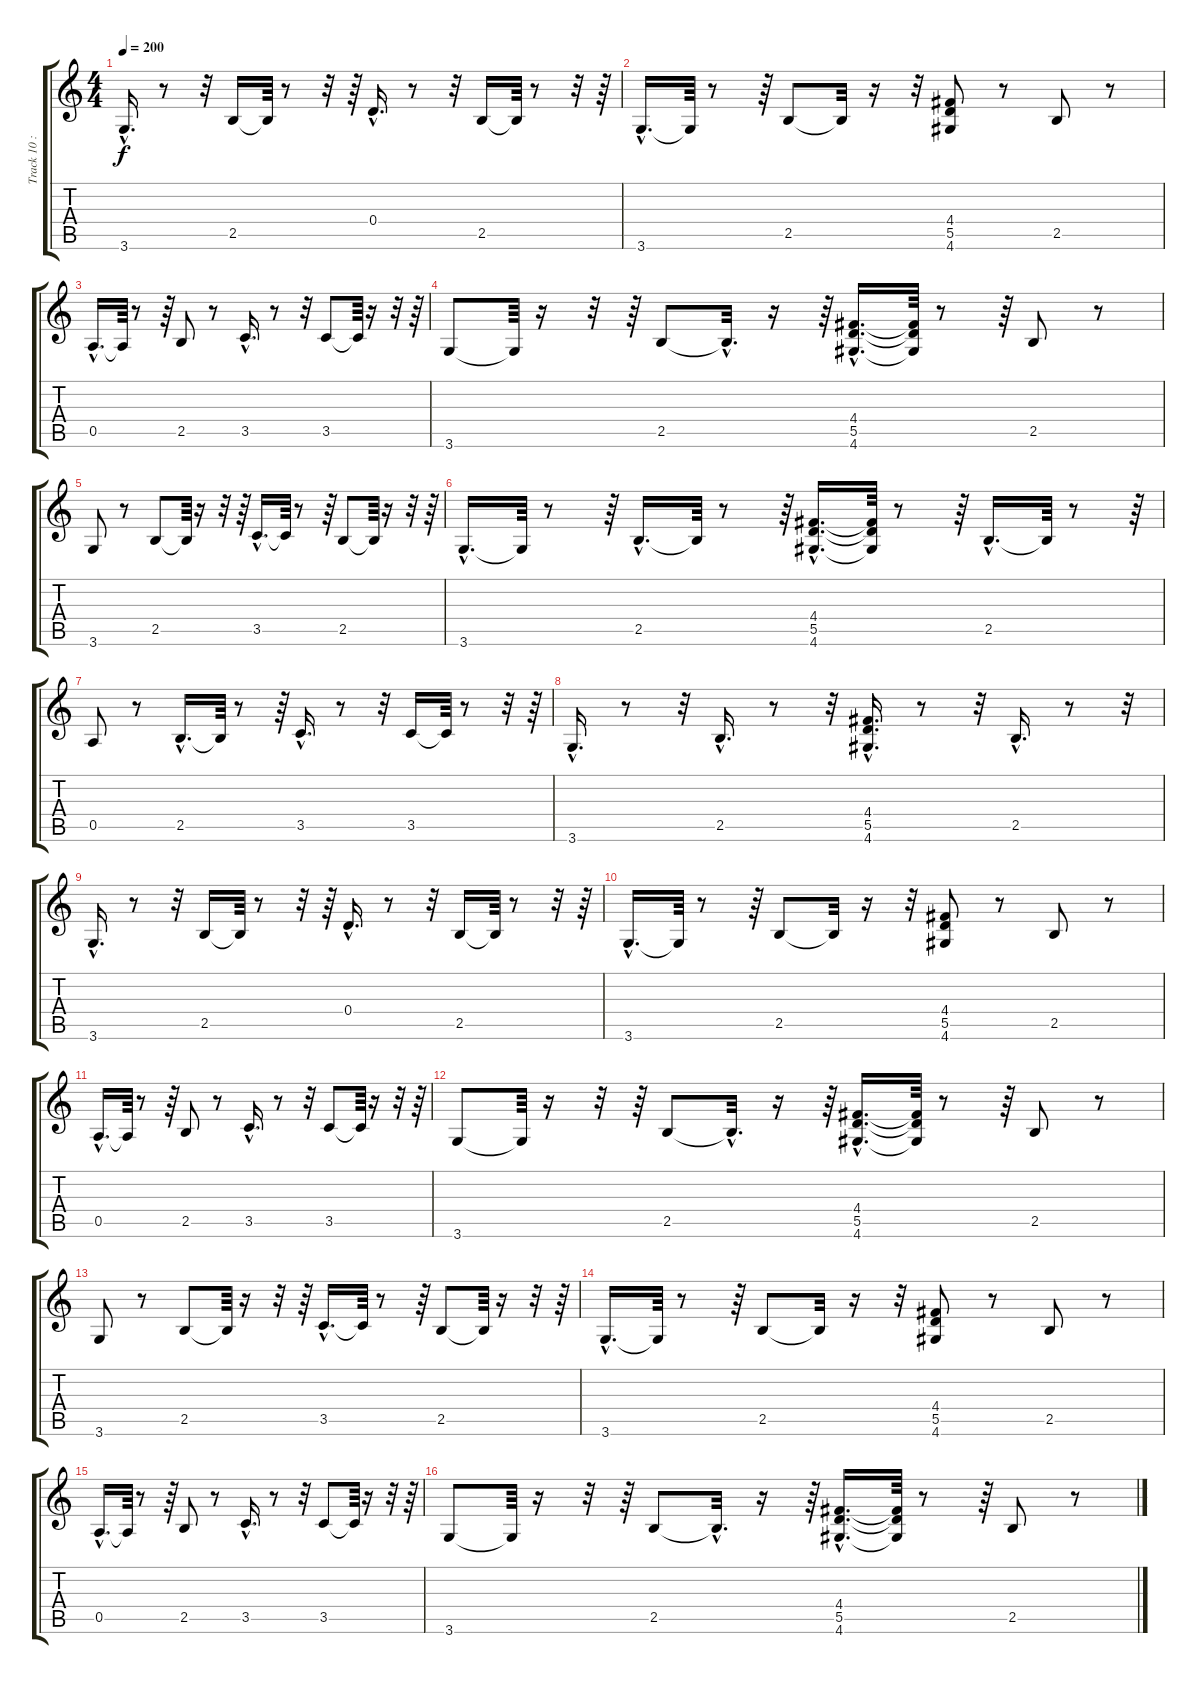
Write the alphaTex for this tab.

\track ("Track 10 : unspecified" "Track 10 :") {instrument electricguitarjazz}
\staff {score tabs}
\tuning (E4 B3 G3 D3 A2 E2) {hide}
\ts (4 4)
\tempo 200
\clef g2
\ks c
3.6{hac}.16{d dy f} r.8 r.32 2.5.16 2.5{t}.64 r.8 r.32 r.64 0.4{hac}.16{d} r.8 r.32 2.5.16 2.5{t}.64 r.8 r.32 r.64 |
3.6{hac}.16{d} 3.6{t}.64 r.8 r.64 2.5.8 2.5{t}.32 r.16 r.32 (4.4 5.5 4.6).8 r.8 2.5.8 r.8 |
0.5{hac}.16{d} 0.5{t}.64 r.8 r.64 2.5.8 r.8 3.5{hac}.16{d} r.8 r.32 3.5.8 3.5{t}.64 r.16 r.32 r.64 |
3.6.8 3.6{t}.64 r.16 r.32 r.64 2.5.8 2.5{hac t}.32{d} r.16 r.64 (4.4{hac} 5.5{hac} 4.6{hac}).16{d} (4.4{t} 5.5{t} 4.6{t}).64 r.8 r.64 2.5.8 r.8 |
3.6.8 r.8 2.5.8 2.5{t}.64 r.16 r.32 r.64 3.5{hac}.16{d} 3.5{t}.64 r.8 r.64 2.5.8 2.5{t}.64 r.16 r.32 r.64 |
3.6{hac}.16{d} 3.6{t}.64 r.8 r.64 2.5{hac}.16{d} 2.5{t}.64 r.8 r.64 (4.4{hac} 5.5{hac} 4.6{hac}).16{d} (4.4{t} 5.5{t} 4.6{t}).64 r.8 r.64 2.5{hac}.16{d} 2.5{t}.64 r.8 r.64 |
0.5.8 r.8 2.5{hac}.16{d} 2.5{t}.64 r.8 r.64 3.5{hac}.16{d} r.8 r.32 3.5.16 3.5{t}.64 r.8 r.32 r.64 |
3.6{hac}.16{d} r.8 r.32 2.5{hac}.16{d} r.8 r.32 (4.4{hac} 5.5{hac} 4.6{hac}).16{d} r.8 r.32 2.5{hac}.16{d} r.8 r.32 |
3.6{hac}.16{d} r.8 r.32 2.5.16 2.5{t}.64 r.8 r.32 r.64 0.4{hac}.16{d} r.8 r.32 2.5.16 2.5{t}.64 r.8 r.32 r.64 |
3.6{hac}.16{d} 3.6{t}.64 r.8 r.64 2.5.8 2.5{t}.32 r.16 r.32 (4.4 5.5 4.6).8 r.8 2.5.8 r.8 |
0.5{hac}.16{d} 0.5{t}.64 r.8 r.64 2.5.8 r.8 3.5{hac}.16{d} r.8 r.32 3.5.8 3.5{t}.64 r.16 r.32 r.64 |
3.6.8 3.6{t}.64 r.16 r.32 r.64 2.5.8 2.5{hac t}.32{d} r.16 r.64 (4.4{hac} 5.5{hac} 4.6{hac}).16{d} (4.4{t} 5.5{t} 4.6{t}).64 r.8 r.64 2.5.8 r.8 |
3.6.8 r.8 2.5.8 2.5{t}.64 r.16 r.32 r.64 3.5{hac}.16{d} 3.5{t}.64 r.8 r.64 2.5.8 2.5{t}.64 r.16 r.32 r.64 |
3.6{hac}.16{d} 3.6{t}.64 r.8 r.64 2.5.8 2.5{t}.32 r.16 r.32 (4.4 5.5 4.6).8 r.8 2.5.8 r.8 |
0.5{hac}.16{d} 0.5{t}.64 r.8 r.64 2.5.8 r.8 3.5{hac}.16{d} r.8 r.32 3.5.8 3.5{t}.64 r.16 r.32 r.64 |
3.6.8 3.6{t}.64 r.16 r.32 r.64 2.5.8 2.5{hac t}.32{d} r.16 r.64 (4.4{hac} 5.5{hac} 4.6{hac}).16{d} (4.4{t} 5.5{t} 4.6{t}).64 r.8 r.64 2.5.8 r.8
